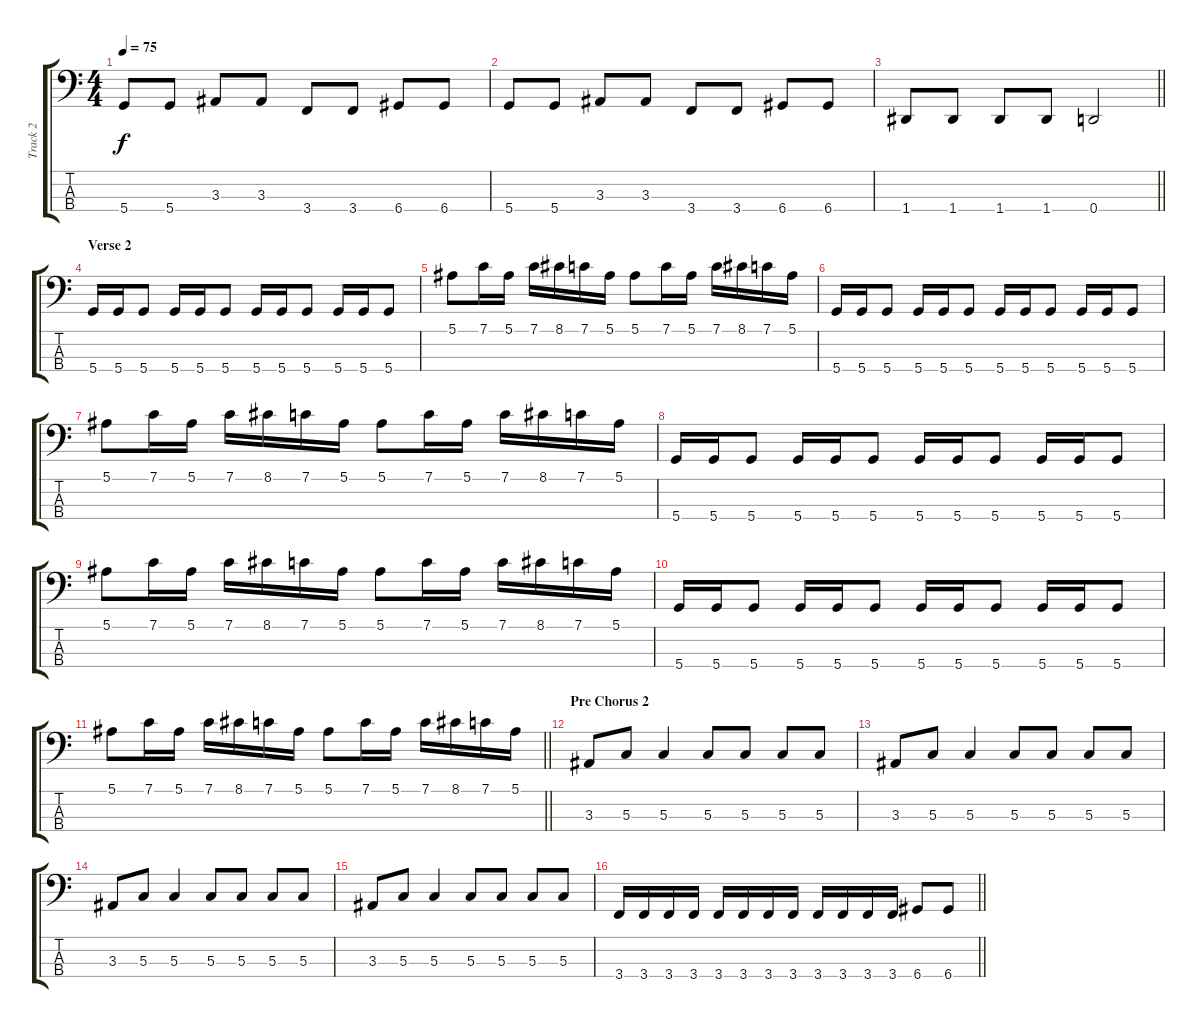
\track ("Track 2" "Track 2") {instrument electricbassfinger}
\staff {score tabs}
\tuning (F2 C2 G1 D1) {hide}
\ts (4 4)
\tempo 75
\clef f4
\ks c
5.4.8{dy f} 5.4.8 3.3.8 3.3.8 3.4.8 3.4.8 6.4.8 6.4.8 |
5.4.8 5.4.8 3.3.8 3.3.8 3.4.8 3.4.8 6.4.8 6.4.8 |
\barLineRight lightlight
1.4.8 1.4.8 1.4.8 1.4.8 0.4.2 |
\section ("" "Verse 2")
5.4.16 5.4.16 5.4.8 5.4.16 5.4.16 5.4.8 5.4.16 5.4.16 5.4.8 5.4.16 5.4.16 5.4.8 |
5.1.8 7.1.16 5.1.16 7.1.16 8.1.16 7.1.16 5.1.16 5.1.8 7.1.16 5.1.16 7.1.16 8.1.16 7.1.16 5.1.16 |
5.4.16 5.4.16 5.4.8 5.4.16 5.4.16 5.4.8 5.4.16 5.4.16 5.4.8 5.4.16 5.4.16 5.4.8 |
5.1.8 7.1.16 5.1.16 7.1.16 8.1.16 7.1.16 5.1.16 5.1.8 7.1.16 5.1.16 7.1.16 8.1.16 7.1.16 5.1.16 |
5.4.16 5.4.16 5.4.8 5.4.16 5.4.16 5.4.8 5.4.16 5.4.16 5.4.8 5.4.16 5.4.16 5.4.8 |
5.1.8 7.1.16 5.1.16 7.1.16 8.1.16 7.1.16 5.1.16 5.1.8 7.1.16 5.1.16 7.1.16 8.1.16 7.1.16 5.1.16 |
5.4.16 5.4.16 5.4.8 5.4.16 5.4.16 5.4.8 5.4.16 5.4.16 5.4.8 5.4.16 5.4.16 5.4.8 |
\barLineRight lightlight
5.1.8 7.1.16 5.1.16 7.1.16 8.1.16 7.1.16 5.1.16 5.1.8 7.1.16 5.1.16 7.1.16 8.1.16 7.1.16 5.1.16 |
\section ("" "Pre Chorus 2")
3.3.8 5.3.8 5.3.4 5.3.8 5.3.8 5.3.8 5.3.8 |
3.3.8 5.3.8 5.3.4 5.3.8 5.3.8 5.3.8 5.3.8 |
3.3.8 5.3.8 5.3.4 5.3.8 5.3.8 5.3.8 5.3.8 |
3.3.8 5.3.8 5.3.4 5.3.8 5.3.8 5.3.8 5.3.8 |
\barLineRight lightlight
3.4.16 3.4.16 3.4.16 3.4.16 3.4.16 3.4.16 3.4.16 3.4.16 3.4.16 3.4.16 3.4.16 3.4.16 6.4.8 6.4.8
